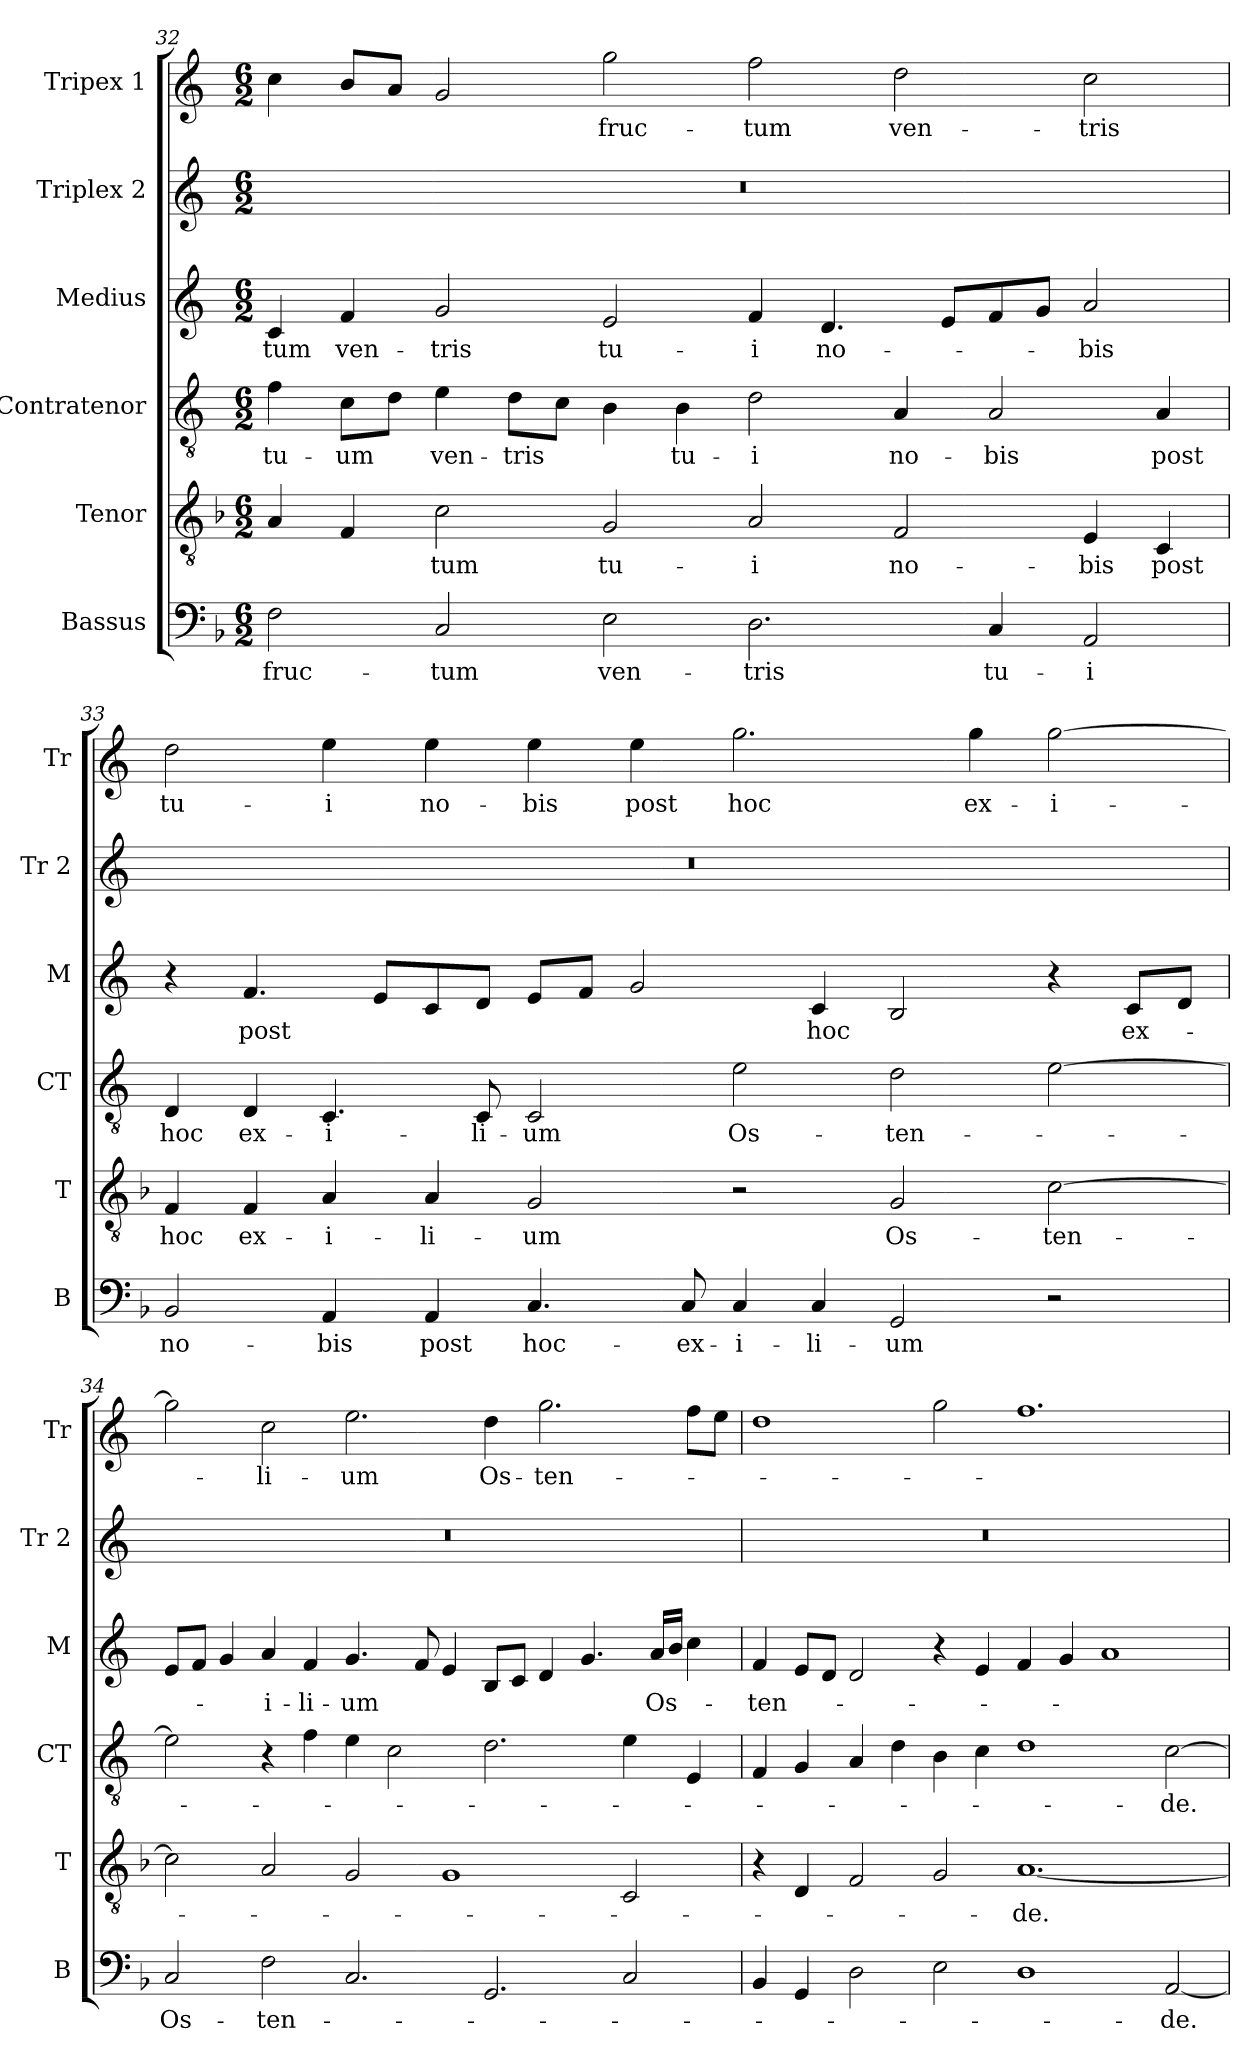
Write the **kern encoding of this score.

**kern	**text	**kern	**text	**kern	**text	**kern	**text	**kern	**kern	**text
*part6	*part6	*part5	*part5	*part4	*part4	*part3	*part3	*part2	*part1	*part1
*staff6	*staff6	*staff5	*staff5	*staff4	*staff4	*staff3	*staff3	*staff2	*staff1	*staff1
*I"Bassus	*	*I"Tenor	*	*I"Contratenor	*	*I"Medius	*	*I"Triplex 2	*I"Tripex 1	*
*I'B	*	*I'T	*	*I'CT	*	*I'M	*	*I'Tr 2	*I'Tr	*
!!LO:LB:g=z
*clefF4	*	*clefGv2	*	*clefGv2	*	*clefG2	*	*clefG2	*clefG2	*
*	*	*ITrd7c12	*	*ITrd7c12	*	*	*	*	*	*
*k[b-]	*	*k[b-]	*	*k[]	*	*k[]	*	*k[]	*k[]	*
*F:	*	*F:	*	*C:	*	*C:	*	*C:	*C:	*
*M6/2	*	*M6/2	*	*M6/2	*	*M6/2	*	*M6/2	*M6/2	*
=32	=32	=32	=32	=32	=32	=32	=32	=32	=32	=32
!	!LO:LY:b:color=#000000	!	!	!	!	!	!	!	!	!
!	!	!	!	!	!LO:LY:b:color=#000000	!	!	!	!	!
!	!	!	!	!	!	!	!LO:LY:b:color=#000000	!LO:N:vis=1	!	!
2Fi\	fruc-	4AAi/	.	4Fi\	-tu-	4ci/	-tum	0.r	4cci\	.
!	!	!	!	!	!LO:LY:b:color=#000000	!	!	!	!	!
!	!	!	!	!	!	!	!LO:LY:b:color=#000000	!	!	!
.	.	4FFi/	.	8Ci\L	-um	4fi/	ven-	.	8bi/L	.
.	.	.	.	8Di\J	.	.	.	.	8ai/J	.
!	!LO:LY:b:color=#000000	!	!	!	!	!	!	!	!	!
!	!	!	!LO:LY:b:color=#000000	!	!	!	!	!	!	!
!	!	!	!	!	!LO:LY:b:color=#000000	!	!	!	!	!
!	!	!	!	!	!	!	!LO:LY:b:color=#000000	!	!	!
2Ci/	-tum	2Ci\	-tum	4Ei\	ven-	2gi/	-tris	.	2gi/	.
!	!	!	!	!	!LO:LY:b:color=#000000	!	!	!	!	!
.	.	.	.	8Di\L	-tris	.	.	.	.	.
.	.	.	.	8Ci\J	.	.	.	.	.	.
!	!LO:LY:b:color=#000000	!	!	!	!	!	!	!	!	!
!	!	!	!LO:LY:b:color=#000000	!	!	!	!	!	!	!
!	!	!	!	!	!	!	!LO:LY:b:color=#000000	!	!	!
!	!	!	!	!	!	!	!	!	!	!LO:LY:b:color=#000000
2Ei\	ven-	2GGi/	tu-	4BBi\	.	2ei/	tu-	.	2ggi\	fruc-
!	!	!	!	!	!LO:LY:b:color=#000000	!	!	!	!	!
.	.	.	.	4BBi\	tu-	.	.	.	.	.
!	!LO:LY:b:color=#000000	!	!	!	!	!	!	!	!	!
!	!	!	!LO:LY:b:color=#000000	!	!	!	!	!	!	!
!	!	!	!	!	!LO:LY:b:color=#000000	!	!	!	!	!
!	!	!	!	!	!	!	!LO:LY:b:color=#000000	!	!	!
!	!	!	!	!	!	!	!	!	!	!LO:LY:b:color=#000000
2.Di\	-tris	2AAi/	-i	2Di\	-i	4fi/	-i	.	2ffi\	-tum
!	!	!	!	!	!	!	!LO:LY:b:color=#000000	!	!	!
.	.	.	.	.	.	4.di/	no-	.	.	.
!	!	!	!LO:LY:b:color=#000000	!	!	!	!	!	!	!
!	!	!	!	!	!LO:LY:b:color=#000000	!	!	!	!	!
!	!	!	!	!	!	!	!	!	!	!LO:LY:b:color=#000000
.	.	2FFi/	no-	4AAi/	no-	.	.	.	2ddi\	ven-
.	.	.	.	.	.	8ei/L	.	.	.	.
!	!LO:LY:b:color=#000000	!	!	!	!	!	!	!	!	!
!	!	!	!	!	!LO:LY:b:color=#000000	!	!	!	!	!
4Ci/	tu-	.	.	2AAi/	-bis	8fi/	.	.	.	.
.	.	.	.	.	.	8gi/J	.	.	.	.
!	!LO:LY:b:color=#000000	!	!	!	!	!	!	!	!	!
!	!	!	!LO:LY:b:color=#000000	!	!	!	!	!	!	!
!	!	!	!	!	!	!	!LO:LY:b:color=#000000	!	!	!
!	!	!	!	!	!	!	!	!	!	!LO:LY:b:color=#000000
2AAi/	-i	4EEi/	-bis	.	.	2ai/	-bis	.	2cci\	-tris
!	!	!	!LO:LY:b:color=#000000	!	!	!	!	!	!	!
!	!	!	!	!	!LO:LY:b:color=#000000	!	!	!	!	!
.	.	4CCi/	post	4AAi/	post	.	.	.	.	.
=33	=33	=33	=33	=33	=33	=33	=33	=33	=33	=33
!	!LO:LY:b:color=#000000	!	!	!	!	!	!	!	!	!
!	!	!	!LO:LY:b:color=#000000	!	!	!	!	!	!	!
!	!	!	!	!	!LO:LY:b:color=#000000	!	!	!LO:N:vis=1	!	!
!	!	!	!	!	!	!	!	!	!	!LO:LY:b:color=#000000
2BB-i/	no-	4FFi/	hoc	4DDi/	hoc	4r	.	0.r	2ddi\	tu-
!	!	!	!LO:LY:b:color=#000000	!	!	!	!	!	!	!
!	!	!	!	!	!LO:LY:b:color=#000000	!	!	!	!	!
!	!	!	!	!	!	!	!LO:LY:b:color=#000000	!	!	!
.	.	4FFi/	ex-	4DDi/	ex-	4.fi/	post	.	.	.
!	!LO:LY:b:color=#000000	!	!	!	!	!	!	!	!	!
!	!	!	!LO:LY:b:color=#000000	!	!	!	!	!	!	!
!	!	!	!	!	!LO:LY:b:color=#000000	!	!	!	!	!
!	!	!	!	!	!	!	!	!	!	!LO:LY:b:color=#000000
4AAi/	-bis	4AAi/	-i-	4.CCi/	-i-	.	.	.	4eei\	-i
.	.	.	.	.	.	8ei/L	.	.	.	.
!	!LO:LY:b:color=#000000	!	!	!	!	!	!	!	!	!
!	!	!	!LO:LY:b:color=#000000	!	!	!	!	!	!	!
!	!	!	!	!	!	!	!	!	!	!LO:LY:b:color=#000000
4AAi/	post	4AAi/	-li-	.	.	8ci/	.	.	4eei\	no-
!	!	!	!	!	!LO:LY:b:color=#000000	!	!	!	!	!
.	.	.	.	8CCi/	-li-	8di/J	.	.	.	.
!	!LO:LY:b:color=#000000	!	!	!	!	!	!	!	!	!
!	!	!	!LO:LY:b:color=#000000	!	!	!	!	!	!	!
!	!	!	!	!	!LO:LY:b:color=#000000	!	!	!	!	!
!	!	!	!	!	!	!	!	!	!	!LO:LY:b:color=#000000
4.Ci/	hoc-	2GGi/	-um	2CCi/	-um	8ei/L	.	.	4eei\	-bis
.	.	.	.	.	.	8fi/J	.	.	.	.
!	!	!	!	!	!	!	!	!	!	!LO:LY:b:color=#000000
.	.	.	.	.	.	2gi/	.	.	4eei\	post
!	!LO:LY:b:color=#000000	!	!	!	!	!	!	!	!	!
8Ci/	-ex-	.	.	.	.	.	.	.	.	.
!	!LO:LY:b:color=#000000	!	!	!	!	!	!	!	!	!
!	!	!	!	!	!LO:LY:b:color=#000000	!	!	!	!	!
!	!	!	!	!	!	!	!	!	!	!LO:LY:b:color=#000000
4Ci/	-i-	2r	.	2Ei\	Os-	.	.	.	2.ggi\	hoc
!	!LO:LY:b:color=#000000	!	!	!	!	!	!	!	!	!
!	!	!	!	!	!	!	!LO:LY:b:color=#000000	!	!	!
4Ci/	-li-	.	.	.	.	4ci/	hoc	.	.	.
!	!LO:LY:b:color=#000000	!	!	!	!	!	!	!	!	!
!	!	!	!LO:LY:b:color=#000000	!	!	!	!	!	!	!
!	!	!	!	!	!LO:LY:b:color=#000000	!	!	!	!	!
2GGi/	-um	2GGi/	Os-	2Di\	-ten-	2Bi/	.	.	.	.
!	!	!	!	!	!	!	!	!	!	!LO:LY:b:color=#000000
.	.	.	.	.	.	.	.	.	4ggi\	ex-
!	!	!	!LO:LY:b:color=#000000	!	!	!	!	!	!	!
!	!	!	!	!	!	!	!	!	!	!LO:LY:b:color=#000000
2r	.	[>2Ci\	-ten-	[>2Ei\	.	4r	.	.	[>2ggi\	-i-
!	!	!	!	!	!	!	!LO:LY:b:color=#000000	!	!	!
.	.	.	.	.	.	8ci/L	ex-	.	.	.
.	.	.	.	.	.	8di/J	.	.	.	.
!!LO:PB:g=z
=34	=34	=34	=34	=34	=34	=34	=34	=34	=34	=34
!	!LO:LY:b:color=#000000	!	!	!	!	!	!	!LO:N:vis=1	!	!
2Ci/	Os-	2Ci\]	.	2Ei\]	.	8ei/L	.	0.r	2ggi\]	.
.	.	.	.	.	.	8fi/J	.	.	.	.
.	.	.	.	.	.	4gi/	.	.	.	.
!	!LO:LY:b:color=#000000	!	!	!	!	!	!	!	!	!
!	!	!	!	!	!	!	!LO:LY:b:color=#000000	!	!	!
!	!	!	!	!	!	!	!	!	!	!LO:LY:b:color=#000000
2Fi\	-ten-	2AAi/	.	4r	.	4ai/	-i-	.	2cci\	-li-
!	!	!	!	!	!	!	!LO:LY:b:color=#000000	!	!	!
.	.	.	.	4Fi\	.	4fi/	-li-	.	.	.
!	!	!	!	!	!	!	!LO:LY:b:color=#000000	!	!	!
!	!	!	!	!	!	!	!	!	!	!LO:LY:b:color=#000000
2.Ci/	.	2GGi/	.	4Ei\	.	4.gi/	-um	.	2.eei\	-um
.	.	.	.	2Ci\	.	.	.	.	.	.
.	.	.	.	.	.	8fi/	.	.	.	.
.	.	1GGi	.	.	.	4ei/	.	.	.	.
!	!	!	!	!	!	!	!	!	!	!LO:LY:b:color=#000000
2.GGi/	.	.	.	2.Di\	.	8Bi/L	.	.	4ddi\	Os-
.	.	.	.	.	.	8ci/J	.	.	.	.
!	!	!	!	!	!	!	!	!	!	!LO:LY:b:color=#000000
.	.	.	.	.	.	4di/	.	.	2.ggi\	-ten-
.	.	.	.	.	.	4.gi/	.	.	.	.
2Ci/	.	2CCi/	.	4Ei\	.	.	.	.	.	.
!	!	!	!	!	!	!	!LO:LY:b:color=#000000	!	!	!
.	.	.	.	.	.	16ai/LL	Os-	.	.	.
.	.	.	.	.	.	16bi/JJ	.	.	.	.
.	.	.	.	4EEi/	.	4cci\	.	.	8ffi\L	.
.	.	.	.	.	.	.	.	.	8eei\J	.
=35	=35	=35	=35	=35	=35	=35	=35	=35	=35	=35
!	!	!	!	!	!	!	!LO:LY:b:color=#000000	!LO:N:vis=1	!	!
4BB-i/	.	4r	.	4FFi/	.	4fi/	-ten-	0.r	1ddi	.
4GGi/	.	4DDi/	.	4GGi/	.	8ei/L	.	.	.	.
.	.	.	.	.	.	8di/J	.	.	.	.
2Di\	.	2FFi/	.	4AAi/	.	2di/	.	.	.	.
.	.	.	.	4Di\	.	.	.	.	.	.
2Ei\	.	2GGi/	.	4BBi\	.	4r	.	.	2ggi\	.
.	.	.	.	4Ci\	.	4ei/	.	.	.	.
!	!	!	!LO:LY:b:color=#000000	!	!	!	!	!	!	!
1Di	.	[<1.AAi	-de.	1Di	.	4fi/	.	.	1.ffi	.
.	.	.	.	.	.	4gi/	.	.	.	.
.	.	.	.	.	.	1ai	.	.	.	.
!	!LO:LY:b:color=#000000	!	!	!	!	!	!	!	!	!
!	!	!	!	!	!LO:LY:b:color=#000000	!	!	!	!	!
[<2AAi/	-de.	.	.	[>2Ci\	-de.	.	.	.	.	.
=	=	=	=	=	=	=	=	=	=	=
*-	*-	*-	*-	*-	*-	*-	*-	*-	*-	*-
